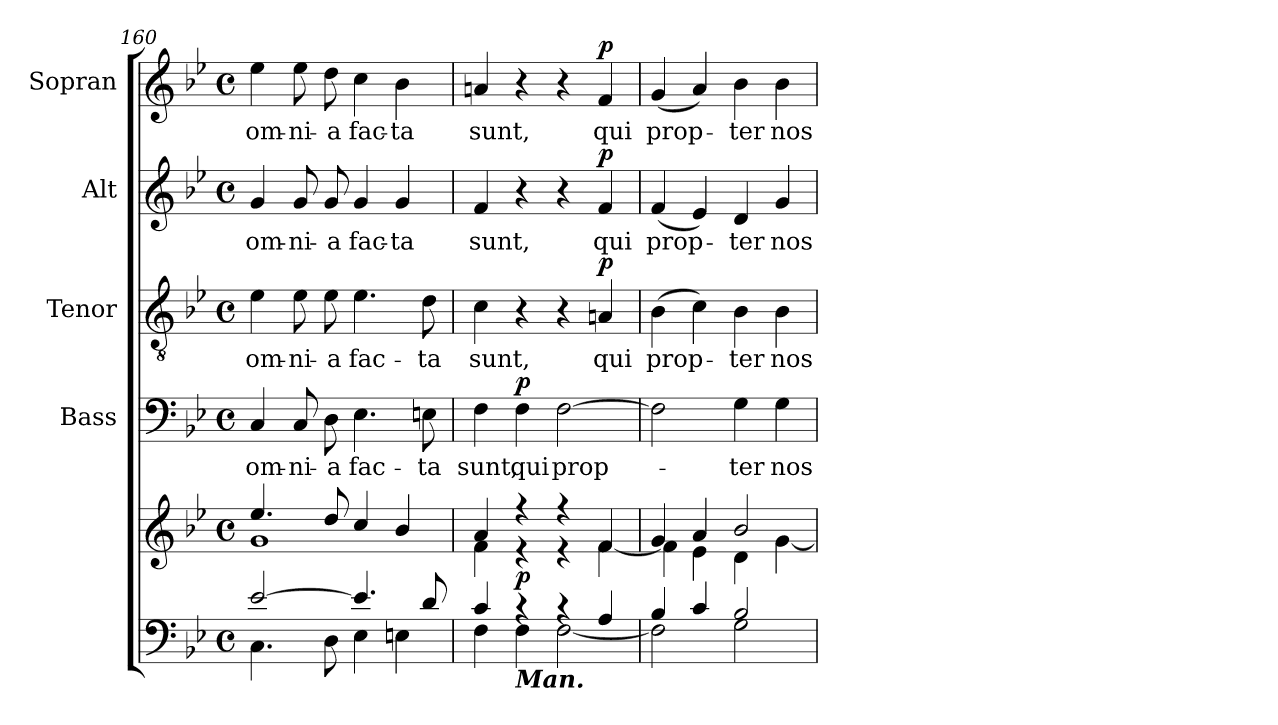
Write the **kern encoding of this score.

**kern	**kern	**dynam	**kern	**text	**dynam	**kern	**text	**dynam	**kern	**text	**dynam	**kern	**text	**dynam
*part5	*part5	*part5	*part4	*part4	*part4	*part3	*part3	*part3	*part2	*part2	*part2	*part1	*part1	*part1
*staff6	*staff5	*staff5/6	*staff4	*staff4	*staff4	*staff3	*staff3	*staff3	*staff2	*staff2	*staff2	*staff1	*staff1	*staff1
*	*	*	*I"Bass	*	*	*I"Tenor	*	*	*I"Alt	*	*	*I"Sopran	*	*
*	*	*	*I'B.	*	*	*I'T.	*	*	*I'A.	*	*	*I'S.	*	*
*clefF4	*clefG2	*	*clefF4	*	*	*clefGv2	*	*	*clefG2	*	*	*clefG2	*	*
*k[b-e-]	*k[b-e-]	*	*k[b-e-]	*	*	*k[b-e-]	*	*	*k[b-e-]	*	*	*k[b-e-]	*	*
*B-:	*B-:	*	*B-:	*	*	*B-:	*	*	*B-:	*	*	*B-:	*	*
*M4/4	*M4/4	*	*M4/4	*	*	*M4/4	*	*	*M4/4	*	*	*M4/4	*	*
*met(c)	*met(c)	*	*met(c)	*	*	*met(c)	*	*	*met(c)	*	*	*met(c)	*	*
=160	=160	=160	=160	=160	=160	=160	=160	=160	=160	=160	=160	=160	=160	=160
*^	*^	*	*	*	*	*	*	*	*	*	*	*	*	*
!	!	!	!	!	!	!LO:LY:b	!	!	!LO:LY:b	!	!	!LO:LY:b	!	!	!LO:LY:b	!
[>2e-/	4.C\	4.ee-/	1g	.	4C/	om-	.	4e-\	om-	.	4g/	om-	.	4ee-\	om-	.
!	!	!	!	!	!	!LO:LY:b	!	!	!LO:LY:b	!	!	!LO:LY:b	!	!	!LO:LY:b	!
.	.	.	.	.	8C/	-ni-	.	8e-\	-ni-	.	8g/	-ni-	.	8ee-\	-ni-	.
!	!	!	!	!	!	!LO:LY:b	!	!	!LO:LY:b	!	!	!LO:LY:b	!	!	!LO:LY:b	!
.	8D\	8dd/	.	.	8D\	-a	.	8e-\	-a	.	8g/	-a	.	8dd\	-a	.
!	!	!	!	!	!	!LO:LY:b	!	!	!LO:LY:b	!	!	!LO:LY:b	!	!	!LO:LY:b	!
4.e-/]	4E-\	4cc/	.	.	4.E-\	fac-	.	4.e-\	fac-	.	4g/	fac-	.	4cc\	fac-	.
!	!	!	!	!	!	!	!	!	!	!	!	!LO:LY:b	!	!	!LO:LY:b	!
.	4En\	4b-/	.	.	.	.	.	.	.	.	4g/	-ta	.	4b-\	-ta	.
!	!	!	!	!	!	!LO:LY:b	!	!	!LO:LY:b	!	!	!	!	!	!	!
8d/	.	.	.	.	8En\	-ta	.	8d\	-ta	.	.	.	.	.	.	.
=161	=161	=161	=161	=161	=161	=161	=161	=161	=161	=161	=161	=161	=161	=161	=161	=161
!	!	!	!	!	!	!LO:LY:b	!	!	!LO:LY:b	!	!	!LO:LY:b	!	!	!LO:LY:b	!
4c/	4F\	4a/	4f\	.	4F\	sunt,	.	4c\	sunt,	.	4f/	sunt,	.	4an/	sunt,	.
!LO:TX:b:Bi:t=Man.	!	!	!	!	!	!	!	!	!	!	!	!	!	!	!	!
!	!	!	!	!LO:DY:b	!	!LO:LY:b	!LO:DY:a	!	!	!	!	!	!	!	!	!
4rc	4F\	4r	4r	p	4F\	qui	p	4r	.	.	4r	.	.	4r	.	.
!	!	!	!	!	!	!LO:LY:b	!	!	!	!	!	!	!	!	!	!
4rc	[<2F\	4r	4r	.	[2F\	prop-	.	4r	.	.	4r	.	.	4r	.	.
!	!	!	!	!	!	!	!	!	!LO:LY:b	!LO:DY:a	!	!LO:LY:b	!LO:DY:a	!	!LO:LY:b	!LO:DY:a
4A/	.	4f/	[<4f\	.	.	.	.	4An/	qui	p	4f/	qui	p	4f/	qui	p
=162	=162	=162	=162	=162	=162	=162	=162	=162	=162	=162	=162	=162	=162	=162	=162	=162
!	!	!	!	!	!	!	!	!	!LO:LY:b	!	!	!LO:LY:b	!	!	!LO:LY:b	!
4B-/	2F\]	4g/	4f\]	.	2F\]	.	.	(>4B-\	prop-	.	(<4f/	prop-	.	(<4g/	prop-	.
4c/	.	4a/	4e-\	.	.	.	.	4c\)	.	.	4e-/)	.	.	4a/)	.	.
!	!	!	!	!	!	!LO:LY:b	!	!	!LO:LY:b	!	!	!LO:LY:b	!	!	!LO:LY:b	!
2B-/	2G\	2b-/	4d\	.	4G\	-ter	.	4B-\	-ter	.	4d/	-ter	.	4b-\	-ter	.
!	!	!	!	!	!	!LO:LY:b	!	!	!LO:LY:b	!	!	!LO:LY:b	!	!	!LO:LY:b	!
.	.	.	[<4g\	.	4G\	nos	.	4B-\	nos	.	4g/	nos	.	4b-\	nos	.
*v	*v	*	*	*	*	*	*	*	*	*	*	*	*	*	*	*
*	*v	*v	*	*	*	*	*	*	*	*	*	*	*	*	*
=	=	=	=	=	=	=	=	=	=	=	=	=	=	=
*-	*-	*-	*-	*-	*-	*-	*-	*-	*-	*-	*-	*-	*-	*-
